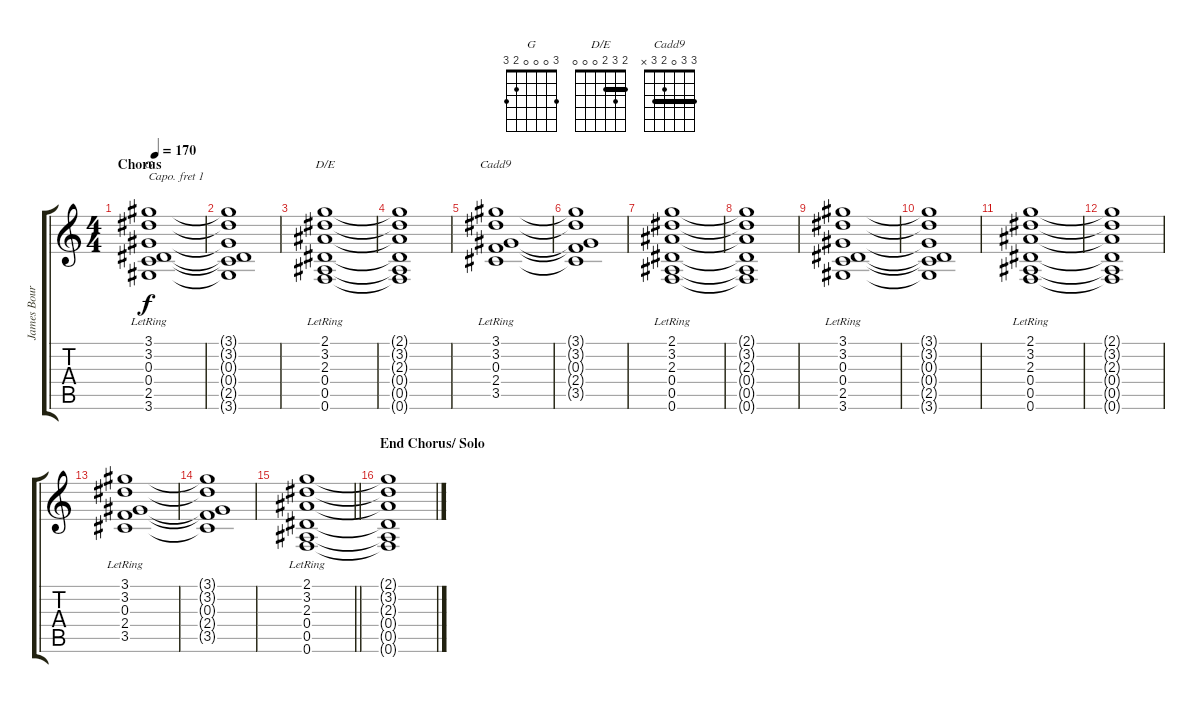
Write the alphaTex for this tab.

\track ("James Bourne (Acoustic)" "James Bour") {instrument acousticguitarsteel}
\staff {score tabs}
\capo 1
\tuning (E4 B3 G3 D3 A2 E2) {hide}
\chord ("G" 3 0 0 0 2 3)
\chord ("D/E" 2 3 2 0 0 0) {barre 2}
\chord ("Cadd9" 3 3 0 2 3 x) {barre 3}
\ts (4 4)
\section ("" "Chorus")
\tempo 170
\clef g2
\ks c
(3.1{lr} 3.2{lr} 0.3{lr} 0.4{lr} 2.5{lr} 3.6{lr}).1{ch "G" dy f} |
(3.1{t} 3.2{t} 0.3{t} 0.4{t} 2.5{t} 3.6{t}).1 |
(2.1{lr} 3.2{lr} 2.3{lr} 0.4{lr} 0.5{lr} 0.6{lr}).1{ch "D/E"} |
(2.1{t} 3.2{t} 2.3{t} 0.4{t} 0.5{t} 0.6{t}).1 |
(3.1{lr} 3.2{lr} 0.3{lr} 2.4{lr} 3.5{lr}).1{ch "Cadd9"} |
(3.1{t} 3.2{t} 0.3{t} 2.4{t} 3.5{t}).1 |
(2.1{lr} 3.2{lr} 2.3{lr} 0.4{lr} 0.5{lr} 0.6{lr}).1 |
(2.1{t} 3.2{t} 2.3{t} 0.4{t} 0.5{t} 0.6{t}).1 |
(3.1{lr} 3.2{lr} 0.3{lr} 0.4{lr} 2.5{lr} 3.6{lr}).1 |
(3.1{t} 3.2{t} 0.3{t} 0.4{t} 2.5{t} 3.6{t}).1 |
(2.1{lr} 3.2{lr} 2.3{lr} 0.4{lr} 0.5{lr} 0.6{lr}).1 |
(2.1{t} 3.2{t} 2.3{t} 0.4{t} 0.5{t} 0.6{t}).1 |
(3.1{lr} 3.2{lr} 0.3{lr} 2.4{lr} 3.5{lr}).1 |
(3.1{t} 3.2{t} 0.3{t} 2.4{t} 3.5{t}).1 |
\barLineRight lightlight
(2.1{lr} 3.2{lr} 2.3{lr} 0.4{lr} 0.5{lr} 0.6{lr}).1 |
\section ("" "End Chorus/ Solo")
(2.1{t} 3.2{t} 2.3{t} 0.4{t} 0.5{t} 0.6{t}).1
